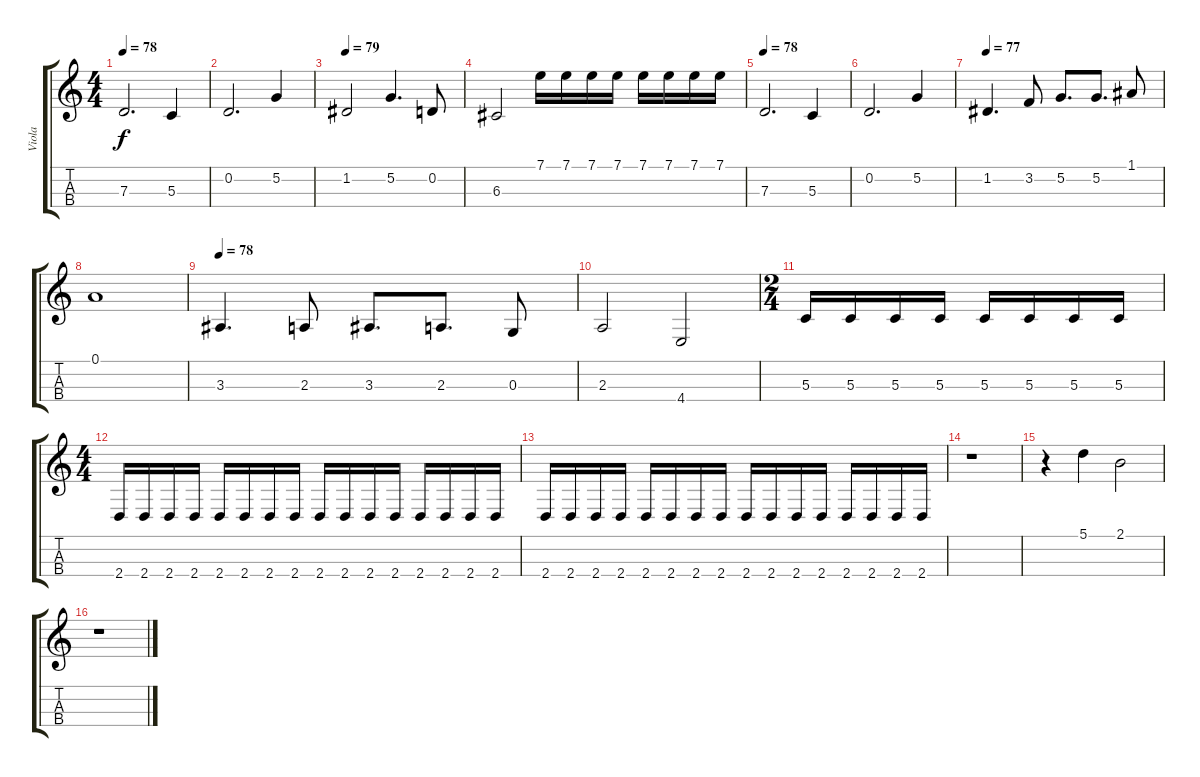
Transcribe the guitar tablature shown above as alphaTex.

\track ("Viola" "Viola") {instrument viola}
\staff {score tabs}
\tuning (A4 D4 G3 C3) {hide}
\ts (4 4)
\tempo 78
\clef g2
\ks c
7.3.2{d dy f} 5.3.4 |
0.2.2{d} 5.2.4 |
\tempo 79
1.2.2 5.2.4{d} 0.2.8 |
6.3.2 7.1.16{volume 8} 7.1.16{volume 12} 7.1.16 7.1.16 7.1.16 7.1.16 7.1.16 7.1.16 |
\tempo 78
7.3.2{d} 5.3.4 |
0.2.2{d} 5.2.4 |
\tempo 77
1.2.4{d} 3.2.8 5.2.8{d} 5.2.8{d} 1.1.8 |
0.1.1 |
\tempo 78
3.3.4{d} 2.3.8 3.3.8{d} 2.3.8{d} 0.3.8 |
2.3.2 4.4.2 |
\ts (2 4)
5.3.16 5.3.16 5.3.16 5.3.16 5.3.16 5.3.16 5.3.16 5.3.16 |
\ts (4 4)
2.4.16{volume 4} 2.4.16 2.4.16 2.4.16 2.4.16 2.4.16 2.4.16 2.4.16 2.4.16 2.4.16 2.4.16 2.4.16 2.4.16 2.4.16 2.4.16 2.4.16 |
2.4.16 2.4.16 2.4.16 2.4.16 2.4.16 2.4.16 2.4.16 2.4.16 2.4.16 2.4.16 2.4.16 2.4.16 2.4.16 2.4.16 2.4.16 2.4.16 |
r.1{volume 6} |
r.4 5.1.4 2.1.2 |
r.1
